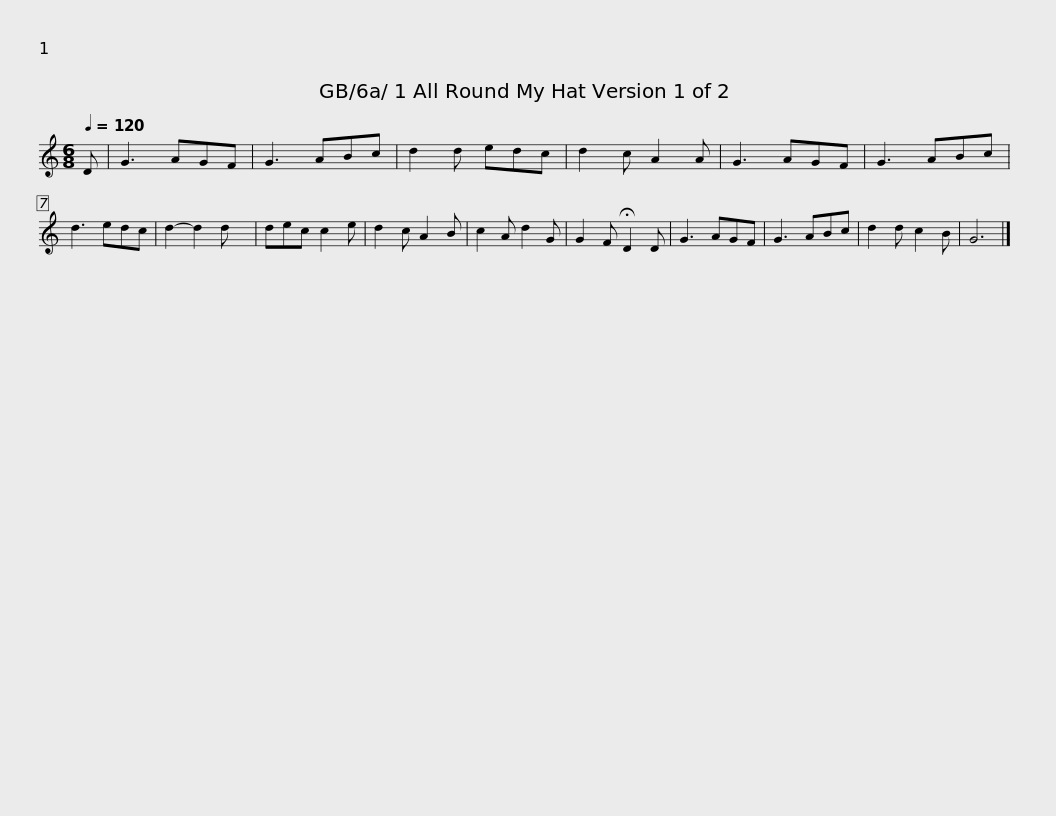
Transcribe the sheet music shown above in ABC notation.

X:1
L:1/8
Q:1/4=120
M:6/8
I:linebreak $
K:C
V:1 treble
V:1
 D | G3 AGF | G3 ABc | d2 d edc | d2 c A2 A | %5
 G3 AGF |$ G3 ABc | d3 edc | d2- d2 d x | dec c2 e | %10
 d2 c A2 B | c2 A d2 G |$ G2 F !fermata!D2 D | G3 AGF | G3 ABc | %15
 d2 d c2 B | G6 |] %17
